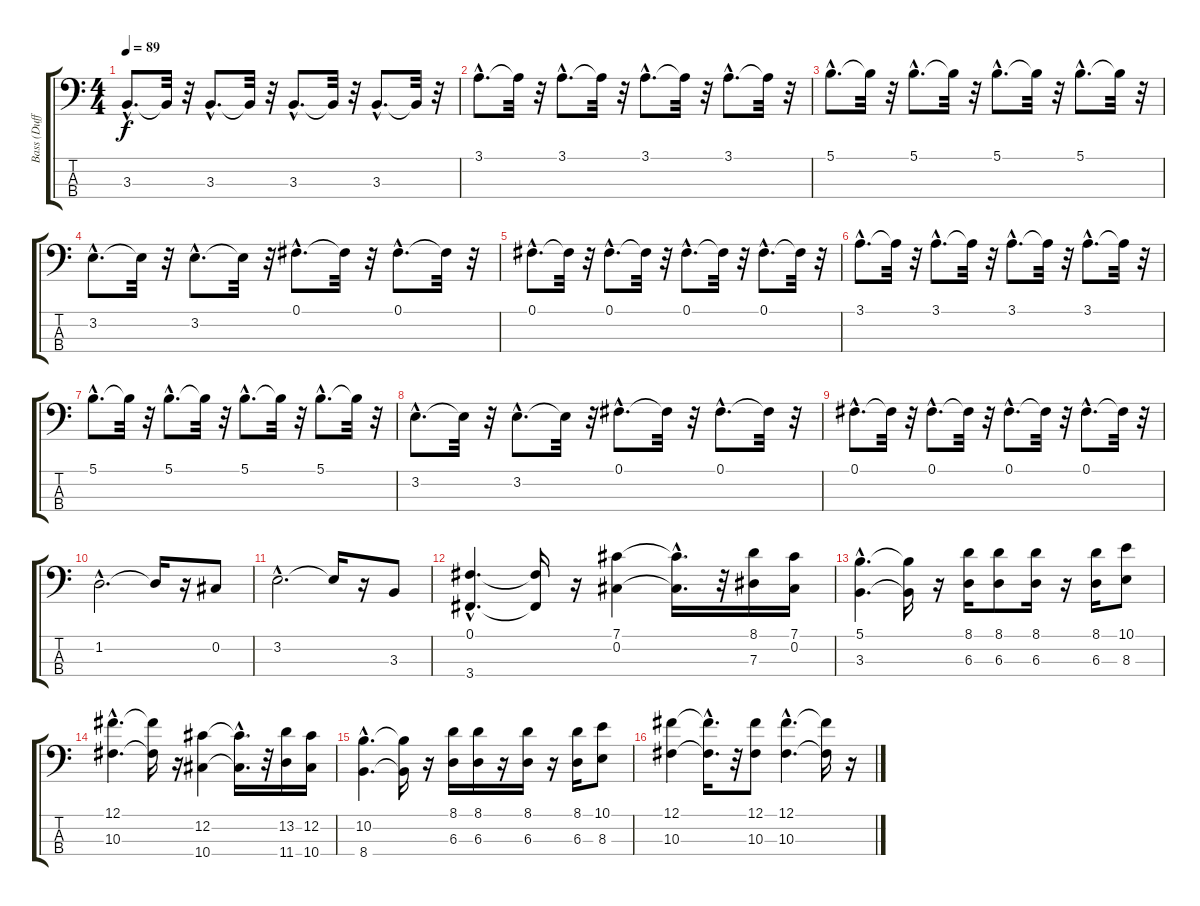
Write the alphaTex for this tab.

\track ("Bass (Duff)" "Bass (Duff") {instrument electricbasspick}
\staff {score tabs}
\tuning (Gb2 Db2 Ab1 Eb1) {hide}
\ts (4 4)
\tempo 89
\clef f4
\ks c
3.3{hac}.8{d dy f} 3.3{t}.32 r.32 3.3{hac}.8{d} 3.3{t}.32 r.32 3.3{hac}.8{d} 3.3{t}.32 r.32 3.3{hac}.8{d} 3.3{t}.32 r.32 |
3.1{hac}.8{d} 3.1{t}.32 r.32 3.1{hac}.8{d} 3.1{t}.32 r.32 3.1{hac}.8{d} 3.1{t}.32 r.32 3.1{hac}.8{d} 3.1{t}.32 r.32 |
5.1{hac}.8{d} 5.1{t}.32 r.32 5.1{hac}.8{d} 5.1{t}.32 r.32 5.1{hac}.8{d} 5.1{t}.32 r.32 5.1{hac}.8{d} 5.1{t}.32 r.32 |
3.2{hac}.8{d} 3.2{t}.32 r.32 3.2{hac}.8{d} 3.2{t}.32 r.32 0.1{hac}.8{d} 0.1{t}.32 r.32 0.1{hac}.8{d} 0.1{t}.32 r.32 |
0.1{hac}.8{d} 0.1{t}.32 r.32 0.1{hac}.8{d} 0.1{t}.32 r.32 0.1{hac}.8{d} 0.1{t}.32 r.32 0.1{hac}.8{d} 0.1{t}.32 r.32 |
3.1{hac}.8{d} 3.1{t}.32 r.32 3.1{hac}.8{d} 3.1{t}.32 r.32 3.1{hac}.8{d} 3.1{t}.32 r.32 3.1{hac}.8{d} 3.1{t}.32 r.32 |
5.1{hac}.8{d} 5.1{t}.32 r.32 5.1{hac}.8{d} 5.1{t}.32 r.32 5.1{hac}.8{d} 5.1{t}.32 r.32 5.1{hac}.8{d} 5.1{t}.32 r.32 |
3.2{hac}.8{d} 3.2{t}.32 r.32 3.2{hac}.8{d} 3.2{t}.32 r.32 0.1{hac}.8{d} 0.1{t}.32 r.32 0.1{hac}.8{d} 0.1{t}.32 r.32 |
0.1{hac}.8{d} 0.1{t}.32 r.32 0.1{hac}.8{d} 0.1{t}.32 r.32 0.1{hac}.8{d} 0.1{t}.32 r.32 0.1{hac}.8{d} 0.1{t}.32 r.32 |
1.2{hac}.2{d} 1.2{t}.16 r.16 0.2.8 |
3.2{hac}.2{d} 3.2{t}.16 r.16 3.3.8 |
(0.1{hac} 3.4{hac}).4{d} (0.1{t} 3.4{t}).16 r.16 (7.1 0.2).4 (7.1{hac t} 0.2{hac t}).16{d} r.32 (8.1 7.3).16 (7.1 0.2).16 |
(5.1{hac} 3.3{hac}).4{d} (5.1{t} 3.3{t}).16 r.16 (8.1 6.3).16 (8.1 6.3).8 (8.1 6.3).16 r.16 (8.1 6.3).16 (10.1 8.3).8 |
(12.1{hac} 10.3{hac}).4{d} (12.1{t} 10.3{t}).16 r.16 (12.2 10.4).4 (12.2{hac t} 10.4{hac t}).16{d} r.32 (13.2 11.4).16 (12.2 10.4).16 |
(10.2{hac} 8.4{hac}).4{d} (10.2{t} 8.4{t}).16 r.16 (8.1 6.3).16 (8.1 6.3).16 r.16 (8.1 6.3).16 r.16 (8.1 6.3).16 (10.1 8.3).8 |
(12.1 10.3).4 (12.1{hac t} 10.3{hac t}).16{d} r.32 (12.1 10.3).8 (12.1{hac} 10.3{hac}).4{d} (12.1{t} 10.3{t}).16 r.16
